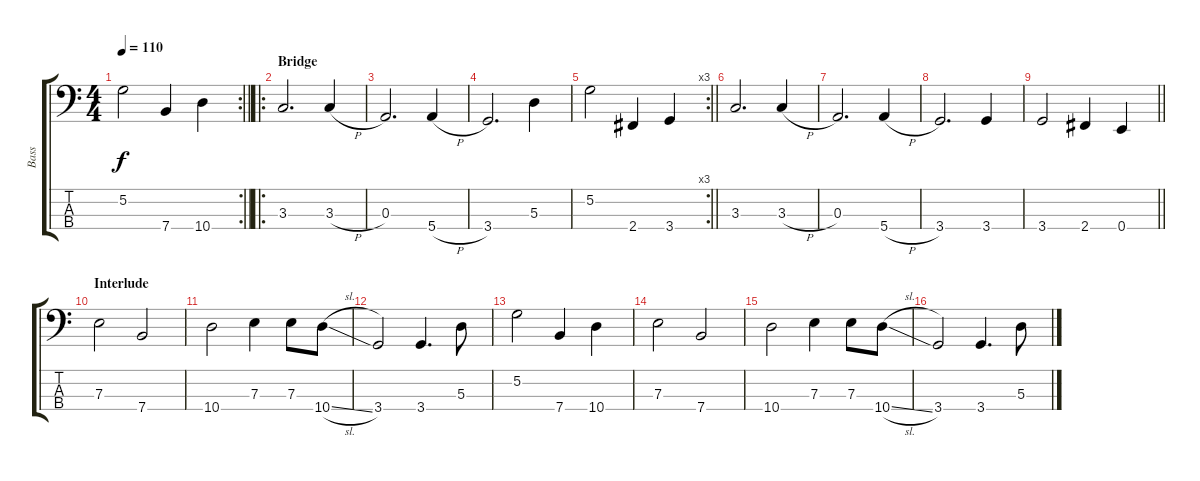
\track ("Bass" "Bass") {instrument electricbassfinger}
\staff {score tabs}
\tuning (G2 D2 A1 E1) {hide}
\rc 2
\ts (4 4)
\tempo 110
\clef f4
\barLineRight lightlight
\ks c
5.2.2{dy f} 7.4.4 10.4.4 |
\ro
\section ("" "Bridge")
3.3.2{d} 3.3{h}.4 |
0.3.2{d} 5.4{h}.4 |
3.4.2{d} 5.3.4 |
\rc 3
\barLineRight lightlight
5.2.2 2.4.4 3.4.4 |
3.3.2{d} 3.3{h}.4 |
0.3.2{d} 5.4{h}.4 |
3.4.2{d} 3.4.4 |
\barLineRight lightlight
3.4.2 2.4.4 0.4.4 |
\section ("" "Interlude")
7.3.2 7.4.2 |
10.4.2 7.3.4 7.3.8 10.4{sl}.8 |
3.4.2 3.4.4{d} 5.3.8 |
5.2.2 7.4.4 10.4.4 |
7.3.2 7.4.2 |
10.4.2 7.3.4 7.3.8 10.4{sl}.8 |
3.4.2 3.4.4{d} 5.3.8
